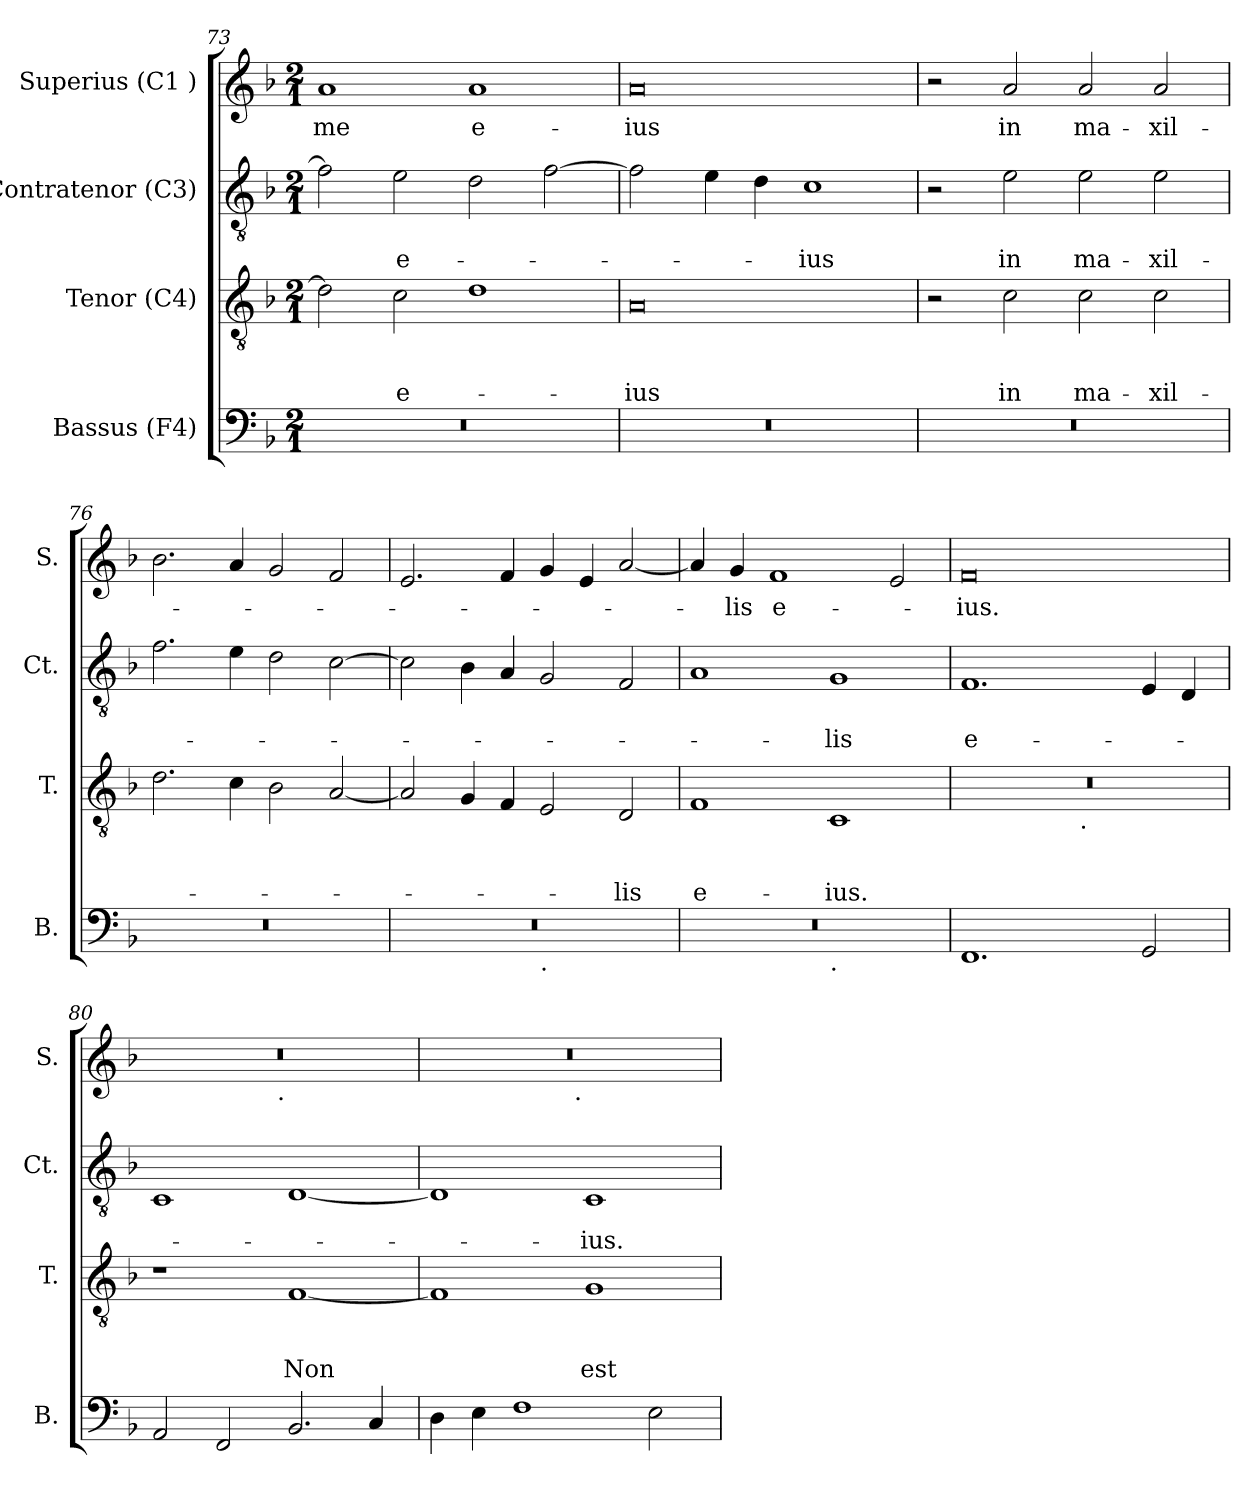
**kern	**kern	**text	**text	**text	**kern	**text	**text	**kern	**text
*part4	*part3	*part3	*part3	*part3	*part2	*part2	*part2	*part1	*part1
*staff4	*staff3	*staff3	*staff3	*staff3	*staff2	*staff2	*staff2	*staff1	*staff1
*I"Bassus (F4)	*I"Tenor (C4)	*	*	*	*I"Contratenor (C3)	*	*	*I"Superius (C1 )	*
*I'B.	*I'T.	*	*	*	*I'Ct.	*	*	*I'S.	*
*clefF4	*clefGv2	*	*	*	*clefGv2	*	*	*clefG2	*
*k[b-]	*k[b-]	*	*	*	*k[b-]	*	*	*k[b-]	*
*F:	*F:	*	*	*	*F:	*	*	*F:	*
*M2/1	*M2/1	*	*	*	*M2/1	*	*	*M2/1	*
=73	=73	=73	=73	=73	=73	=73	=73	=73	=73
!	!	!	!	!	!	!	!	!	!LO:LY:b
0r	2d\]	.	.	.	2f\]	.	.	1a	-me
!	!	!	!	!LO:LY:b:rj	!	!	!LO:LY:b:rj	!	!
.	2c\	.	.	e-	2e\	.	e-	.	.
!	!	!	!	!	!	!	!	!	!LO:LY:b:rj
.	1d	.	.	.	2d\	.	.	1a	e-
.	.	.	.	.	[>2f\	.	.	.	.
=74	=74	=74	=74	=74	=74	=74	=74	=74	=74
!	!	!	!	!LO:LY:b:rj	!	!	!	!	!LO:LY:b:rj
0r	0A	.	.	-ius	2f\]	.	.	0a	-ius
.	.	.	.	.	4e\	.	.	.	.
.	.	.	.	.	4d\	.	.	.	.
!	!	!	!	!	!	!	!LO:LY:b	!	!
.	.	.	.	.	1c	.	-ius	.	.
=75	=75	=75	=75	=75	=75	=75	=75	=75	=75
0r	2r	.	.	.	2r	.	.	2r	.
!	!	!	!	!LO:LY:b	!	!	!LO:LY:b	!	!LO:LY:b
.	2c\	.	.	in	2e\	.	in	2a/	in
!	!	!	!	!LO:LY:b	!	!	!LO:LY:b	!	!LO:LY:b
.	2c\	.	.	ma-	2e\	.	ma-	2a/	ma-
!	!	!	!	!LO:LY:b	!	!	!LO:LY:b	!	!LO:LY:b
.	2c\	.	.	-xil-	2e\	.	-xil-	2a/	-xil-
=76	=76	=76	=76	=76	=76	=76	=76	=76	=76
0r	2.d\	.	.	.	2.f\	.	.	2.b-\	.
.	4c\	.	.	.	4e\	.	.	4a/	.
.	2B-\	.	.	.	2d\	.	.	2g/	.
.	[>2A/	.	.	.	[>2c\	.	.	2f/	.
!!LO:PB:g=z
=77	=77	=77	=77	=77	=77	=77	=77	=77	=77
*^	*	*	*	*	*	*	*	*	*
0r	1ryy	2A/]	.	.	.	2c\]	.	.	2.e/	.
.	.	4G/	.	.	.	4B-\	.	.	.	.
.	.	4F/	.	.	.	4A/	.	.	4f/	.
!	!LO:TX:b:t=.	!	!	!	!	!	!	!	!	!
.	1ryy	2E/	.	.	.	2G/	.	.	4g/	.
.	.	.	.	.	.	.	.	.	4e/	.
!	!	!	!	!	!LO:LY:b	!	!	!	!	!
.	.	2D/	.	.	-lis	2F/	.	.	[<2a/	.
=78	=78	=78	=78	=78	=78	=78	=78	=78	=78	=78
!	!	!	!	!	!LO:LY:b:rj	!	!	!	!	!
0r	1ryy	1F	.	.	e-	1A	.	.	4a/]	.
!	!	!	!	!	!	!	!	!	!	!LO:LY:b
.	.	.	.	.	.	.	.	.	4g/	-lis
!	!	!	!	!	!	!	!	!	!	!LO:LY:b:rj
.	.	.	.	.	.	.	.	.	1f	e-
!	!LO:TX:b:t=.	!	!	!	!	!	!	!	!	!
!	!	!	!	!	!LO:LY:b	!	!	!LO:LY:b	!	!
.	1ryy	1C	.	.	-ius.	1G	.	-lis	.	.
.	.	.	.	.	.	.	.	.	2e/	.
=79	=79	=79	=79	=79	=79	=79	=79	=79	=79	=79
!LO:TX:b:t=Non	!	!	!	!	!	!	!	!	!	!
!	!	!	!	!	!	!	!	!LO:LY:b:rj	!	!LO:LY:b
*v	*v	*^	*	*	*	*	*	*	*	*
1.FF	0r	2ryy	.	.	.	1.F	.	e-	0f	-ius.
.	.	4...ryy	.	.	.	.	.	.	.	.
!	!	!LO:TX:b:t=.	!	!	!	!	!	!	!	!
.	.	1ryy	.	.	.	.	.	.	.	.
2GG/	.	.	.	.	.	4E/	.	.	.	.
.	.	.	.	.	.	4D/	.	.	.	.
.	.	32ryy	.	.	.	.	.	.	.	.
*	*v	*v	*	*	*	*	*	*	*	*
=80	=80	=80	=80	=80	=80	=80	=80	=80	=80
*	*	*	*	*	*	*	*	*^	*
2AA/	1r	.	.	.	1C	.	.	0r	2ryy	.
2FF/	.	.	.	.	.	.	.	.	4...ryy	.
!	!	!	!	!	!	!	!	!	!LO:TX:b:t=.	!
.	.	.	.	.	.	.	.	.	1ryy	.
!	!	!	!	!LO:LY:b	!	!	!	!	!	!
2.BB-/	[<1F	.	.	Non	[<1D	.	.	.	.	.
4C/	.	.	.	.	.	.	.	.	.	.
.	.	.	.	.	.	.	.	.	32ryy	.
=81	=81	=81	=81	=81	=81	=81	=81	=81	=81	=81
4D\	1F]	.	.	.	1D]	.	.	0r	2ryy	.
4E\	.	.	.	.	.	.	.	.	.	.
1F	.	.	.	.	.	.	.	.	4...ryy	.
!	!	!	!	!	!	!	!	!	!LO:TX:b:t=.	!
.	.	.	.	.	.	.	.	.	1ryy	.
!	!	!	!	!LO:LY:b	!	!	!LO:LY:b	!	!	!
.	1G	.	.	est	1C	.	-ius.	.	.	.
2E\	.	.	.	.	.	.	.	.	.	.
.	.	.	.	.	.	.	.	.	32ryy	.
*	*	*	*	*	*	*	*	*v	*v	*
=	=	=	=	=	=	=	=	=	=
*-	*-	*-	*-	*-	*-	*-	*-	*-	*-
